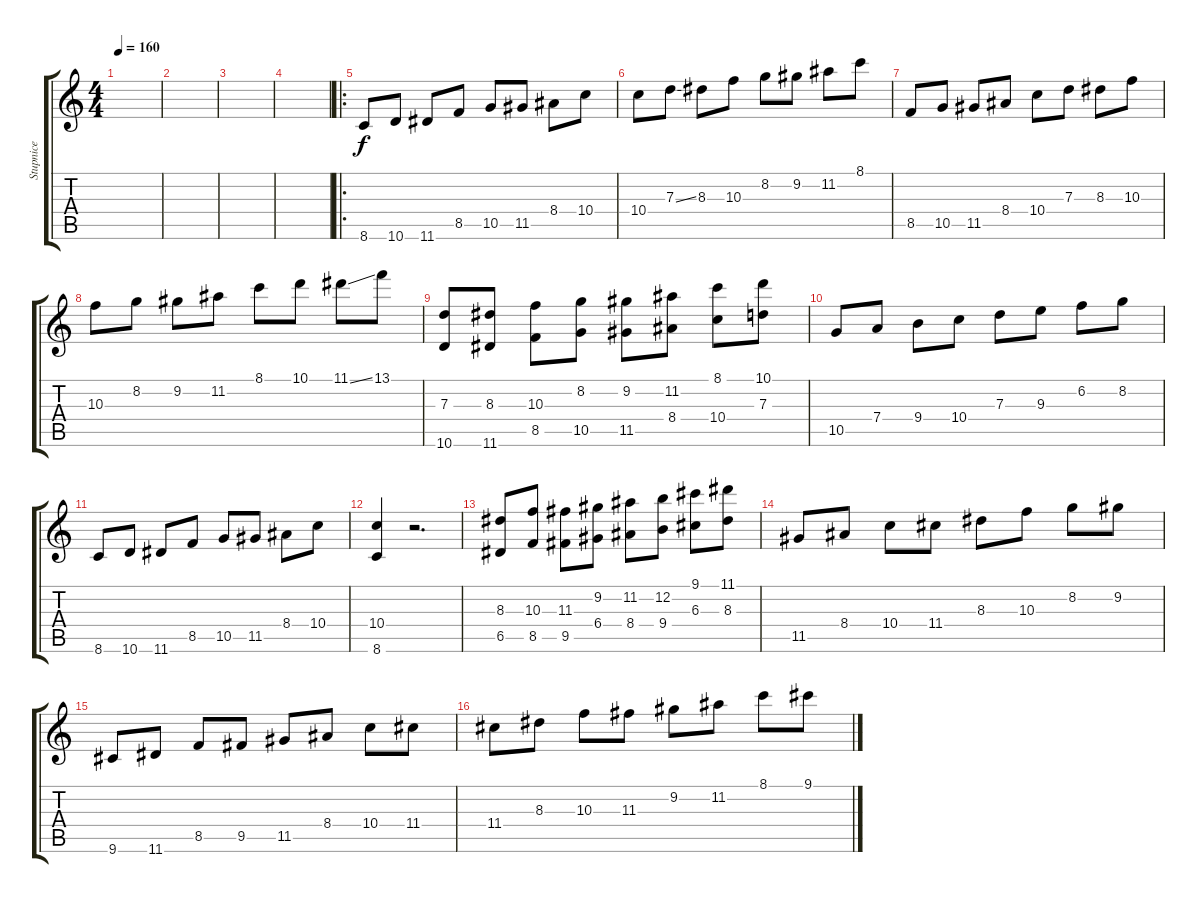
\track ("Stupnice" "Stupnice") {instrument acousticguitarnylon}
\staff {score tabs}
\tuning (E4 B3 G3 D3 A2 E2) {hide}
\ts (4 4)
\tempo 160
\clef g2
\ks c
|
|
|
|
\ro
8.6.8 10.6.8 11.6.8 8.5.8 10.5.8 11.5.8 8.4.8 10.4.8 |
10.4.8 7.3{ss}.8 8.3.8 10.3.8 8.2.8 9.2.8 11.2.8 8.1.8 |
8.5.8 10.5.8 11.5.8 8.4.8 10.4.8 7.3.8 8.3.8 10.3.8 |
10.3.8 8.2.8 9.2.8 11.2.8 8.1.8 10.1.8 11.1{ss}.8 13.1.8 |
(7.3 10.6).8 (8.3 11.6).8 (10.3 8.5).8 (8.2 10.5).8 (9.2 11.5).8 (11.2 8.4).8 (8.1 10.4).8 (10.1 7.3).8 |
10.5.8 7.4.8 9.4.8 10.4.8 7.3.8 9.3.8 6.2.8 8.2.8 |
8.6.8 10.6.8 11.6.8 8.5.8 10.5.8 11.5.8 8.4.8 10.4.8 |
(10.4 8.6).4 r.2{d} |
(8.3 6.5).8 (10.3 8.5).8 (11.3 9.5).8 (9.2 6.4).8 (11.2 8.4).8 (12.2 9.4).8 (9.1 6.3).8 (11.1 8.3).8 |
11.5.8 8.4.8 10.4.8 11.4.8 8.3.8 10.3.8 8.2.8 9.2.8 |
9.6.8 11.6.8 8.5.8 9.5.8 11.5.8 8.4.8 10.4.8 11.4.8 |
11.4.8 8.3.8 10.3.8 11.3.8 9.2.8 11.2.8 8.1.8 9.1.8
